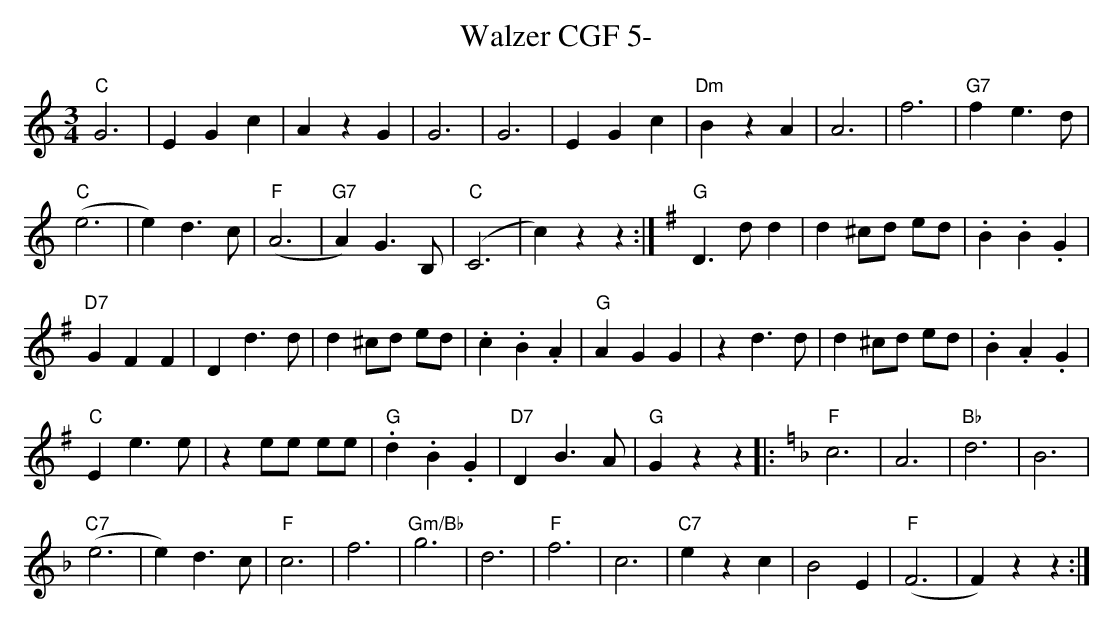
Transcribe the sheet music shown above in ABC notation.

X:1
T:Walzer CGF 5-
M:3/4
L:1/4
K:Cmaj
"C"G3 | EGc | AzG | G3 | G3 | EGc | "Dm"BzA | A3 | f3 | "G7"fe>d |
"C"(e3 | e) d>c | "F"(A3 | "G7"A) G>B, | "C"(C3 | c) zz :| [K:Gmaj] "G"D>d d | d ^c/2d/2 e/2d/2 | .B.B.G |
"D7"GFF | Dd>d | d ^c/2d/2 e/2d/2 | .c.B.A | "G"AGG | zd>d | d ^c/2d/2 e/2d/2 | .B.A.G |
"C"Ee>e | z e/2e/2 e/2e/2 | "G".d.B.G | "D7"DB>A | "G"G zz [K:Fmaj] |: "F"c3 | A3 | "Bb"d3 | B3 |
"C7"(e3 | e) d>c | "F"c3 | f3 | "Gm/Bb"g3 | d3 | "F"f3 | c3 | "C7"ezc | B2 E | "F"(F3 | F) zz :|
